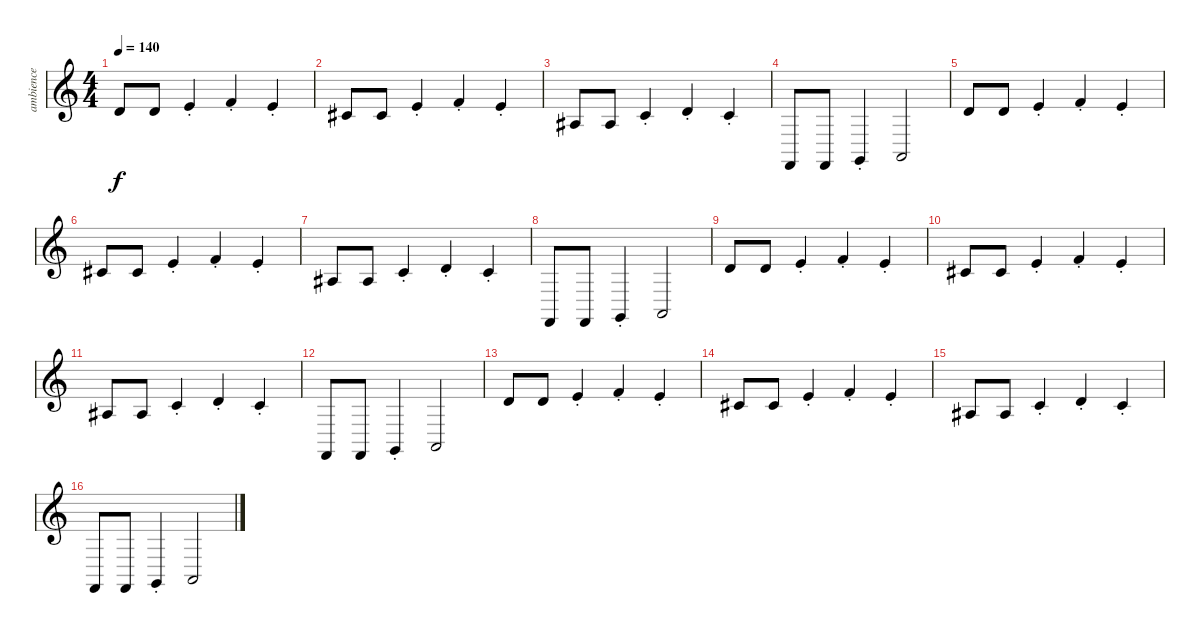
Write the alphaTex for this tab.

\track ("ambience" "ambience") {instrument churchorgan}
\staff {score}
\tuning (E4 B3 G3 D3 A2 E2) {hide}
\ts (4 4)
\tempo 140
\clef g2
\ks c
3.2.8{dy f} 3.2.8 5.2{st}.4 6.2{st}.4 5.2{st}.4 |
2.2.8 2.2.8 5.2{st}.4 6.2{st}.4 5.2{st}.4 |
3.3.8 3.3.8 5.3{st}.4 7.3{st}.4 5.3{st}.4 |
1.6.8 1.6.8 3.6{st}.4 0.5.2 |
3.2.8 3.2.8 5.2{st}.4 6.2{st}.4 5.2{st}.4 |
2.2.8 2.2.8 5.2{st}.4 6.2{st}.4 5.2{st}.4 |
3.3.8 3.3.8 5.3{st}.4 7.3{st}.4 5.3{st}.4 |
1.6.8 1.6.8 3.6{st}.4 0.5.2 |
3.2.8 3.2.8 5.2{st}.4 6.2{st}.4 5.2{st}.4 |
2.2.8 2.2.8 5.2{st}.4 6.2{st}.4 5.2{st}.4 |
3.3.8 3.3.8 5.3{st}.4 7.3{st}.4 5.3{st}.4 |
1.6.8 1.6.8 3.6{st}.4 0.5.2 |
3.2.8 3.2.8 5.2{st}.4 6.2{st}.4 5.2{st}.4 |
2.2.8 2.2.8 5.2{st}.4 6.2{st}.4 5.2{st}.4 |
3.3.8 3.3.8 5.3{st}.4 7.3{st}.4 5.3{st}.4 |
1.6.8 1.6.8 3.6{st}.4 0.5.2
